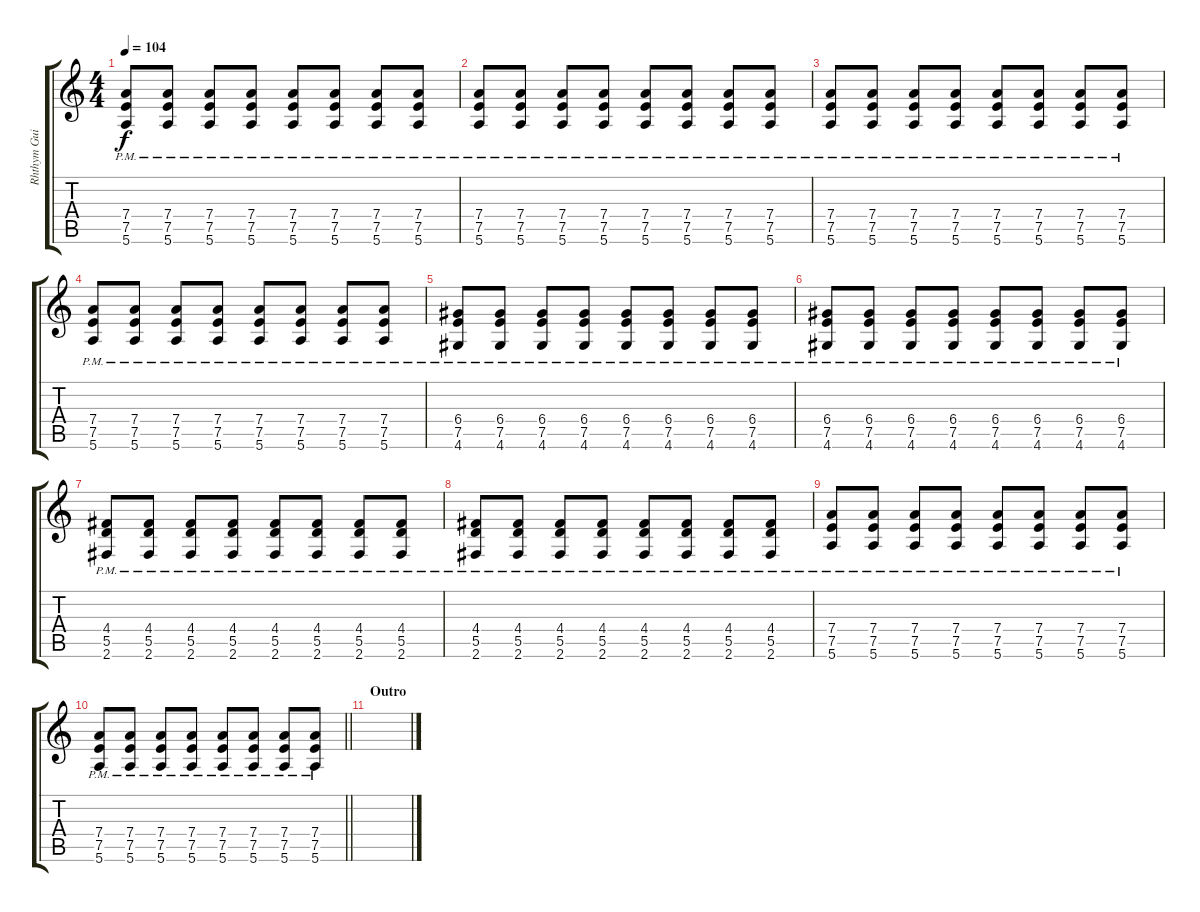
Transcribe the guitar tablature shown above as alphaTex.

\track ("Rhthym Guitar 1" "Rhthym Gui") {instrument acousticguitarsteel}
\staff {score tabs}
\tuning (E4 B3 G3 D3 A2 E2) {hide}
\ts (4 4)
\tempo 104
\clef g2
\ks c
(7.4{pm} 7.5{pm} 5.6{pm}).8{dy f} (7.4{pm} 7.5{pm} 5.6{pm}).8 (7.4{pm} 7.5{pm} 5.6{pm}).8 (7.4{pm} 7.5{pm} 5.6{pm}).8 (7.4{pm} 7.5{pm} 5.6{pm}).8 (7.4{pm} 7.5{pm} 5.6{pm}).8 (7.4{pm} 7.5{pm} 5.6{pm}).8 (7.4{pm} 7.5{pm} 5.6{pm}).8 |
(7.4{pm} 7.5{pm} 5.6{pm}).8 (7.4{pm} 7.5{pm} 5.6{pm}).8 (7.4{pm} 7.5{pm} 5.6{pm}).8 (7.4{pm} 7.5{pm} 5.6{pm}).8 (7.4{pm} 7.5{pm} 5.6{pm}).8 (7.4{pm} 7.5{pm} 5.6{pm}).8 (7.4{pm} 7.5{pm} 5.6{pm}).8 (7.4{pm} 7.5{pm} 5.6{pm}).8 |
(7.4{pm} 7.5{pm} 5.6{pm}).8 (7.4{pm} 7.5{pm} 5.6{pm}).8 (7.4{pm} 7.5{pm} 5.6{pm}).8 (7.4{pm} 7.5{pm} 5.6{pm}).8 (7.4{pm} 7.5{pm} 5.6{pm}).8 (7.4{pm} 7.5{pm} 5.6{pm}).8 (7.4{pm} 7.5{pm} 5.6{pm}).8 (7.4{pm} 7.5{pm} 5.6{pm}).8 |
(7.4{pm} 7.5{pm} 5.6{pm}).8 (7.4{pm} 7.5{pm} 5.6{pm}).8 (7.4{pm} 7.5{pm} 5.6{pm}).8 (7.4{pm} 7.5{pm} 5.6{pm}).8 (7.4{pm} 7.5{pm} 5.6{pm}).8 (7.4{pm} 7.5{pm} 5.6{pm}).8 (7.4{pm} 7.5{pm} 5.6{pm}).8 (7.4{pm} 7.5{pm} 5.6{pm}).8 |
(6.4{pm} 7.5{pm} 4.6{pm}).8 (6.4{pm} 7.5{pm} 4.6{pm}).8 (6.4{pm} 7.5{pm} 4.6{pm}).8 (6.4{pm} 7.5{pm} 4.6{pm}).8 (6.4{pm} 7.5{pm} 4.6{pm}).8 (6.4{pm} 7.5{pm} 4.6{pm}).8 (6.4{pm} 7.5{pm} 4.6{pm}).8 (6.4{pm} 7.5{pm} 4.6{pm}).8 |
(6.4{pm} 7.5{pm} 4.6{pm}).8 (6.4{pm} 7.5{pm} 4.6{pm}).8 (6.4{pm} 7.5{pm} 4.6{pm}).8 (6.4{pm} 7.5{pm} 4.6{pm}).8 (6.4{pm} 7.5{pm} 4.6{pm}).8 (6.4{pm} 7.5{pm} 4.6{pm}).8 (6.4{pm} 7.5{pm} 4.6{pm}).8 (6.4{pm} 7.5{pm} 4.6{pm}).8 |
(4.4{pm} 5.5{pm} 2.6).8 (4.4{pm} 5.5{pm} 2.6).8 (4.4{pm} 5.5{pm} 2.6).8 (4.4{pm} 5.5{pm} 2.6).8 (4.4{pm} 5.5{pm} 2.6).8 (4.4{pm} 5.5{pm} 2.6).8 (4.4{pm} 5.5{pm} 2.6).8 (4.4{pm} 5.5{pm} 2.6).8 |
(4.4{pm} 5.5{pm} 2.6).8 (4.4{pm} 5.5{pm} 2.6).8 (4.4{pm} 5.5{pm} 2.6).8 (4.4{pm} 5.5{pm} 2.6).8 (4.4{pm} 5.5{pm} 2.6).8 (4.4{pm} 5.5{pm} 2.6).8 (4.4{pm} 5.5{pm} 2.6).8 (4.4{pm} 5.5{pm} 2.6).8 |
(7.4{pm} 7.5{pm} 5.6{pm}).8 (7.4{pm} 7.5{pm} 5.6{pm}).8 (7.4{pm} 7.5{pm} 5.6{pm}).8 (7.4{pm} 7.5{pm} 5.6{pm}).8 (7.4{pm} 7.5{pm} 5.6{pm}).8 (7.4{pm} 7.5{pm} 5.6{pm}).8 (7.4{pm} 7.5{pm} 5.6{pm}).8 (7.4{pm} 7.5{pm} 5.6{pm}).8 |
\barLineRight lightlight
(7.4{pm} 7.5{pm} 5.6{pm}).8 (7.4{pm} 7.5{pm} 5.6{pm}).8 (7.4{pm} 7.5{pm} 5.6{pm}).8 (7.4{pm} 7.5{pm} 5.6{pm}).8 (7.4{pm} 7.5{pm} 5.6{pm}).8 (7.4{pm} 7.5{pm} 5.6{pm}).8 (7.4{pm} 7.5{pm} 5.6{pm}).8 (7.4{pm} 7.5{pm} 5.6{pm}).8 |
\section ("" "Outro")
